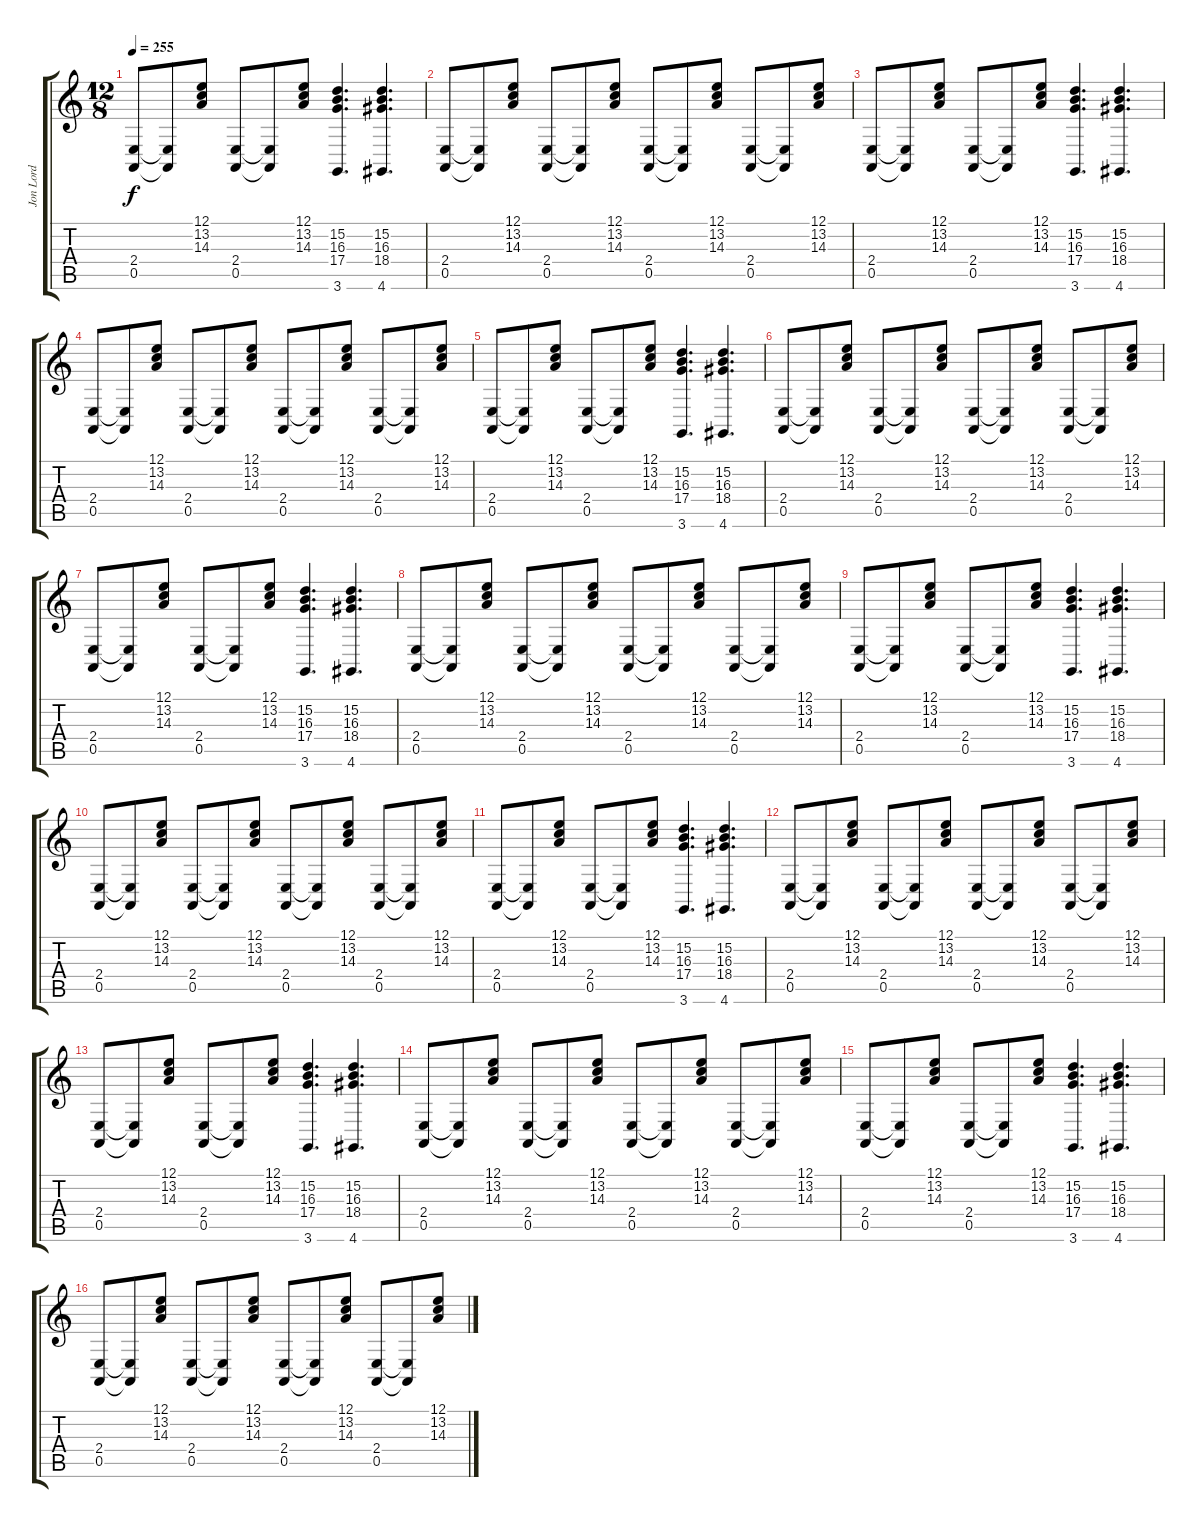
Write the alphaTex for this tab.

\track ("Jon Lord" "Jon Lord") {instrument marimba}
\staff {score tabs}
\tuning (E4 B3 G3 D3 A2 E2) {hide}
\ts (12 8)
\tempo 255
\clef g2
\ks c
(2.4 0.5).8{dy f} (2.4{t} 0.5{t}).8 (12.1 13.2 14.3).8 (2.4 0.5).8 (2.4{t} 0.5{t}).8 (12.1 13.2 14.3).8 (15.2 16.3 17.4 3.6).4{d} (15.2 16.3 18.4 4.6).4{d} |
(2.4 0.5).8 (2.4{t} 0.5{t}).8 (12.1 13.2 14.3).8 (2.4 0.5).8 (2.4{t} 0.5{t}).8 (12.1 13.2 14.3).8 (2.4 0.5).8 (2.4{t} 0.5{t}).8 (12.1 13.2 14.3).8 (2.4 0.5).8 (2.4{t} 0.5{t}).8 (12.1 13.2 14.3).8 |
(2.4 0.5).8 (2.4{t} 0.5{t}).8 (12.1 13.2 14.3).8 (2.4 0.5).8 (2.4{t} 0.5{t}).8 (12.1 13.2 14.3).8 (15.2 16.3 17.4 3.6).4{d} (15.2 16.3 18.4 4.6).4{d} |
(2.4 0.5).8 (2.4{t} 0.5{t}).8 (12.1 13.2 14.3).8 (2.4 0.5).8 (2.4{t} 0.5{t}).8 (12.1 13.2 14.3).8 (2.4 0.5).8 (2.4{t} 0.5{t}).8 (12.1 13.2 14.3).8 (2.4 0.5).8 (2.4{t} 0.5{t}).8 (12.1 13.2 14.3).8 |
(2.4 0.5).8 (2.4{t} 0.5{t}).8 (12.1 13.2 14.3).8 (2.4 0.5).8 (2.4{t} 0.5{t}).8 (12.1 13.2 14.3).8 (15.2 16.3 17.4 3.6).4{d} (15.2 16.3 18.4 4.6).4{d} |
(2.4 0.5).8 (2.4{t} 0.5{t}).8 (12.1 13.2 14.3).8 (2.4 0.5).8 (2.4{t} 0.5{t}).8 (12.1 13.2 14.3).8 (2.4 0.5).8 (2.4{t} 0.5{t}).8 (12.1 13.2 14.3).8 (2.4 0.5).8 (2.4{t} 0.5{t}).8 (12.1 13.2 14.3).8 |
(2.4 0.5).8 (2.4{t} 0.5{t}).8 (12.1 13.2 14.3).8 (2.4 0.5).8 (2.4{t} 0.5{t}).8 (12.1 13.2 14.3).8 (15.2 16.3 17.4 3.6).4{d} (15.2 16.3 18.4 4.6).4{d} |
(2.4 0.5).8 (2.4{t} 0.5{t}).8 (12.1 13.2 14.3).8 (2.4 0.5).8 (2.4{t} 0.5{t}).8 (12.1 13.2 14.3).8 (2.4 0.5).8 (2.4{t} 0.5{t}).8 (12.1 13.2 14.3).8 (2.4 0.5).8 (2.4{t} 0.5{t}).8 (12.1 13.2 14.3).8 |
(2.4 0.5).8 (2.4{t} 0.5{t}).8 (12.1 13.2 14.3).8 (2.4 0.5).8 (2.4{t} 0.5{t}).8 (12.1 13.2 14.3).8 (15.2 16.3 17.4 3.6).4{d} (15.2 16.3 18.4 4.6).4{d} |
(2.4 0.5).8 (2.4{t} 0.5{t}).8 (12.1 13.2 14.3).8 (2.4 0.5).8 (2.4{t} 0.5{t}).8 (12.1 13.2 14.3).8 (2.4 0.5).8 (2.4{t} 0.5{t}).8 (12.1 13.2 14.3).8 (2.4 0.5).8 (2.4{t} 0.5{t}).8 (12.1 13.2 14.3).8 |
(2.4 0.5).8 (2.4{t} 0.5{t}).8 (12.1 13.2 14.3).8 (2.4 0.5).8 (2.4{t} 0.5{t}).8 (12.1 13.2 14.3).8 (15.2 16.3 17.4 3.6).4{d} (15.2 16.3 18.4 4.6).4{d} |
(2.4 0.5).8 (2.4{t} 0.5{t}).8 (12.1 13.2 14.3).8 (2.4 0.5).8 (2.4{t} 0.5{t}).8 (12.1 13.2 14.3).8 (2.4 0.5).8 (2.4{t} 0.5{t}).8 (12.1 13.2 14.3).8 (2.4 0.5).8 (2.4{t} 0.5{t}).8 (12.1 13.2 14.3).8 |
(2.4 0.5).8 (2.4{t} 0.5{t}).8 (12.1 13.2 14.3).8 (2.4 0.5).8 (2.4{t} 0.5{t}).8 (12.1 13.2 14.3).8 (15.2 16.3 17.4 3.6).4{d} (15.2 16.3 18.4 4.6).4{d} |
(2.4 0.5).8 (2.4{t} 0.5{t}).8 (12.1 13.2 14.3).8 (2.4 0.5).8 (2.4{t} 0.5{t}).8 (12.1 13.2 14.3).8 (2.4 0.5).8 (2.4{t} 0.5{t}).8 (12.1 13.2 14.3).8 (2.4 0.5).8 (2.4{t} 0.5{t}).8 (12.1 13.2 14.3).8 |
(2.4 0.5).8 (2.4{t} 0.5{t}).8 (12.1 13.2 14.3).8 (2.4 0.5).8 (2.4{t} 0.5{t}).8 (12.1 13.2 14.3).8 (15.2 16.3 17.4 3.6).4{d} (15.2 16.3 18.4 4.6).4{d} |
(2.4 0.5).8 (2.4{t} 0.5{t}).8 (12.1 13.2 14.3).8 (2.4 0.5).8 (2.4{t} 0.5{t}).8 (12.1 13.2 14.3).8 (2.4 0.5).8 (2.4{t} 0.5{t}).8 (12.1 13.2 14.3).8 (2.4 0.5).8 (2.4{t} 0.5{t}).8 (12.1 13.2 14.3).8
